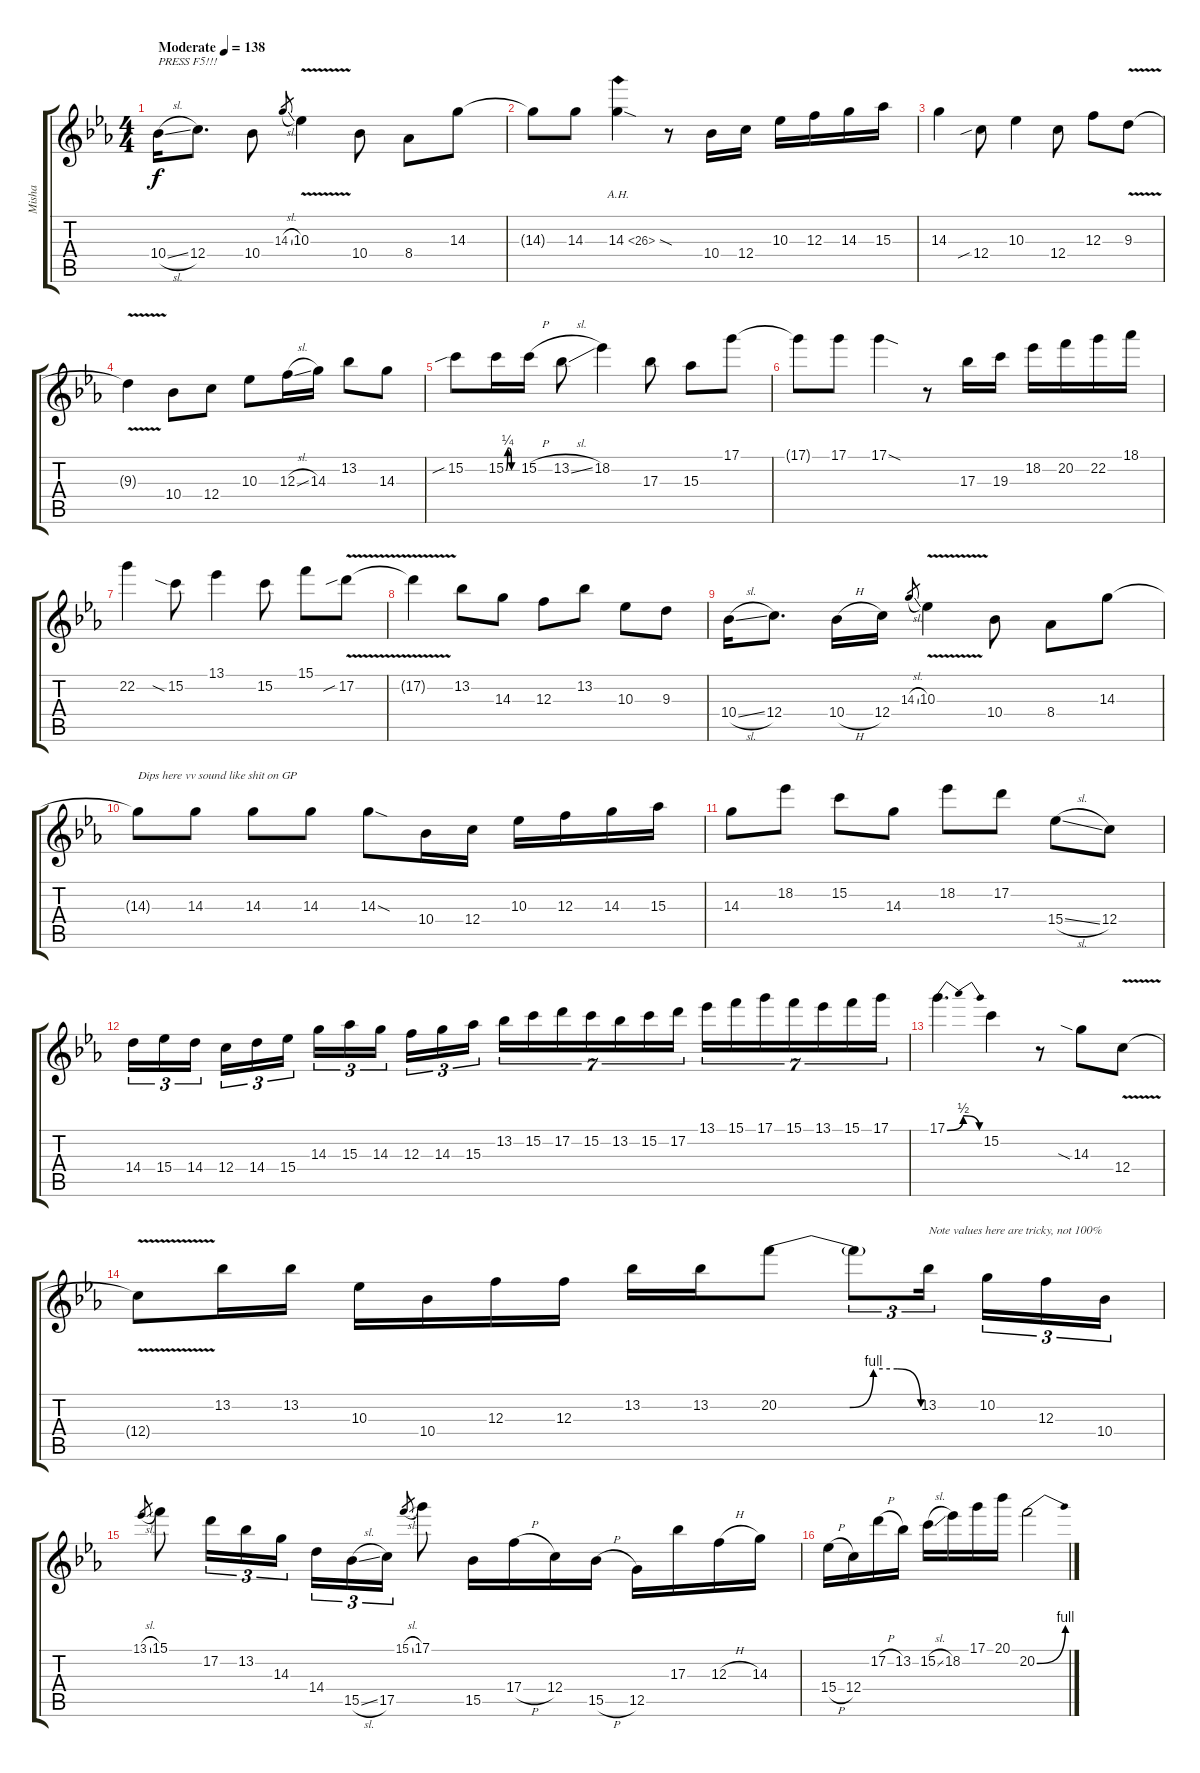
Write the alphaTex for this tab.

\track ("Misha" "Misha") {instrument distortionguitar}
\staff {score tabs}
\tuning (D4 A3 F3 C3 G2 C2) {hide}
\ts (4 4)
\tempo (138 "Moderate")
\clef g2
\ks eb
10.4{sl}.16{txt "PRESS F5!!!" dy f instrument distortionguitar} 12.4.8{d} 10.4.8 14.3{sl}.8{gr} 10.3{v}.4 10.4.8 8.4.8 14.3.8 |
14.3{t}.8 14.3.8 14.3{ah 12 sod}.4 r.8 10.4.16 12.4.16 10.3.16 12.3.16 14.3.16 15.3.16 |
14.3.4 12.4{sib}.8 10.3.4 12.4.8 12.3.8 9.3{v}.8 |
9.3{t}.4 10.4.8 12.4.8 10.3.8 12.3{sl}.16 14.3.16 13.2.8 14.3.8 |
15.2{sib}.8 15.2{be (custom 0 0 10 1 20 1 30 0 60 0)}.16 15.2{h}.16 13.2{sl}.8 18.2.4 17.3.8 15.3.8 17.1.8 |
17.1{t}.8 17.1.8 17.1{sod}.4 r.8 17.3.16 19.3.16 18.2.16 20.2.16 22.2.16 18.1.16 |
22.2.4 15.2{sia}.8 13.1.4 15.2.8 15.1.8 17.2{v sib}.8 |
17.2{t}.4 13.2.8 14.3.8 12.3.8 13.2.8 10.3.8 9.3.8 |
10.4{sl}.16 12.4.8{d} 10.4{h}.16 12.4.16 14.3{sl}.8{gr} 10.3{v}.4 10.4.8 8.4.8 14.3.8 |
14.3{t}.8{txt "Dips here vv sound like shit on GP"} 14.3.8 14.3.8 14.3.8 14.3{sod}.8 10.4.16 12.4.16 10.3.16 12.3.16 14.3.16 15.3.16 |
14.3.8 18.2.8 15.2.8 14.3.8 18.2.8 17.2.8 15.4{sl}.8 12.4.8 |
14.4.16{tu (3 2)} 15.4.16{tu (3 2)} 14.4.16{tu (3 2) beam splitsecondary} 12.4.16{tu (3 2)} 14.4.16{tu (3 2)} 15.4.16{tu (3 2)} 14.3.16{tu (3 2)} 15.3.16{tu (3 2)} 14.3.16{tu (3 2) beam splitsecondary} 12.3.16{tu (3 2)} 14.3.16{tu (3 2)} 15.3.16{tu (3 2)} 13.2.16{tu (7 4)} 15.2.16{tu (7 4)} 17.2.16{tu (7 4)} 15.2.16{tu (7 4)} 13.2.16{tu (7 4)} 15.2.16{tu (7 4)} 17.2.16{tu (7 4)} 13.1.16{tu (7 4)} 15.1.16{tu (7 4)} 17.1.16{tu (7 4)} 15.1.16{tu (7 4)} 13.1.16{tu (7 4)} 15.1.16{tu (7 4)} 17.1.16{tu (7 4)} |
17.1{be (bendrelease 0 0 20 2 40 2 60 0)}.4{d} 15.2.4 r.8 14.3{sia}.8 12.4{v}.8 |
12.4{t}.8 13.2.16 13.2.16 10.3.16 10.4.16 12.3.16 12.3.16 13.2.16 13.2.16 20.2{be (custom 0 0 30 0 40 4 50 4 60 0)}.8 20.2{t}.8{tu (3 2)} 13.2.16{tu (3 2) txt "Note values here are tricky, not 100%" beam splitsecondary} 10.2.16{tu (3 2)} 12.3.16{tu (3 2)} 10.4.16{tu (3 2)} |
13.1{sl}.8{gr} 15.1.8 17.2.16{tu (3 2)} 13.2.16{tu (3 2)} 14.3.16{tu (3 2)} 14.4.16{tu (3 2)} 15.5{sl}.16{tu (3 2)} 17.5.16{tu (3 2)} 15.1{sl}.8{gr} 17.1.8 15.5.16 17.4{h}.16 12.4.16 15.5{h}.16 12.5.16 17.3.16 12.3{h}.16 14.3.16 |
15.4{h}.16 12.4.16 17.2{h}.16 13.2.16 15.2{sl}.16 18.2.16 17.1.16 20.1.16 20.2{be (bend 0 0 60 4)}.2
